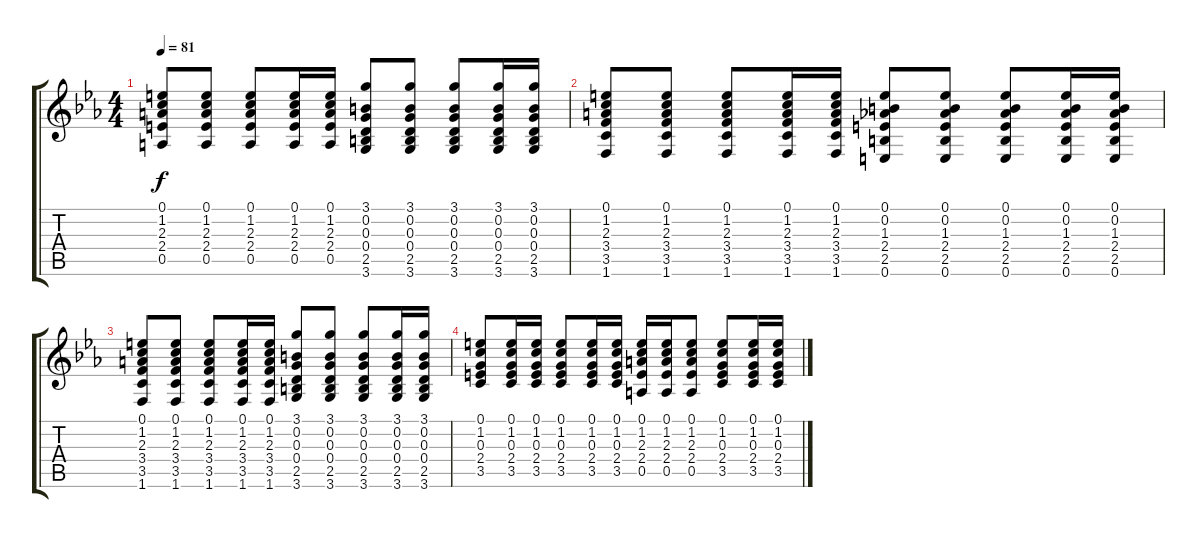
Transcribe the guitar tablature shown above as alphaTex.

\track "" {instrument acousticguitarnylon}
\staff {score tabs}
\tuning (E4 B3 G3 D3 A2 E2) {hide}
\ts (4 4)
\tempo 81
\clef g2
\ks eb
(0.1 1.2 2.3 2.4 0.5).8{dy f} (0.1 1.2 2.3 2.4 0.5).8 (0.1 1.2 2.3 2.4 0.5).8 (0.1 1.2 2.3 2.4 0.5).16 (0.1 1.2 2.3 2.4 0.5).16 (3.1 0.2 0.3 0.4 2.5 3.6).8 (3.1 0.2 0.3 0.4 2.5 3.6).8 (3.1 0.2 0.3 0.4 2.5 3.6).8 (3.1 0.2 0.3 0.4 2.5 3.6).16 (3.1 0.2 0.3 0.4 2.5 3.6).16 |
(0.1 1.2 2.3 3.4 3.5 1.6).8 (0.1 1.2 2.3 3.4 3.5 1.6).8 (0.1 1.2 2.3 3.4 3.5 1.6).8 (0.1 1.2 2.3 3.4 3.5 1.6).16 (0.1 1.2 2.3 3.4 3.5 1.6).16 (0.1 0.2 1.3 2.4 2.5 0.6).8 (0.1 0.2 1.3 2.4 2.5 0.6).8 (0.1 0.2 1.3 2.4 2.5 0.6).8 (0.1 0.2 1.3 2.4 2.5 0.6).16 (0.1 0.2 1.3 2.4 2.5 0.6).16 |
(0.1 1.2 2.3 3.4 3.5 1.6).8 (0.1 1.2 2.3 3.4 3.5 1.6).8 (0.1 1.2 2.3 3.4 3.5 1.6).8 (0.1 1.2 2.3 3.4 3.5 1.6).16 (0.1 1.2 2.3 3.4 3.5 1.6).16 (3.1 0.2 0.3 0.4 2.5 3.6).8 (3.1 0.2 0.3 0.4 2.5 3.6).8 (3.1 0.2 0.3 0.4 2.5 3.6).8 (3.1 0.2 0.3 0.4 2.5 3.6).16 (3.1 0.2 0.3 0.4 2.5 3.6).16 |
(0.1 1.2 0.3 2.4 3.5).8 (0.1 1.2 0.3 2.4 3.5).16 (0.1 1.2 0.3 2.4 3.5).16 (0.1 1.2 0.3 2.4 3.5).8 (0.1 1.2 0.3 2.4 3.5).16 (0.1 1.2 0.3 2.4 3.5).16 (0.1 1.2 2.3 2.4 0.5).16 (0.1 1.2 2.3 2.4 0.5).16 (0.1 1.2 2.3 2.4 0.5).8 (0.1 1.2 0.3 2.4 3.5).8 (0.1 1.2 0.3 2.4 3.5).16 (0.1 1.2 0.3 2.4 3.5).16
